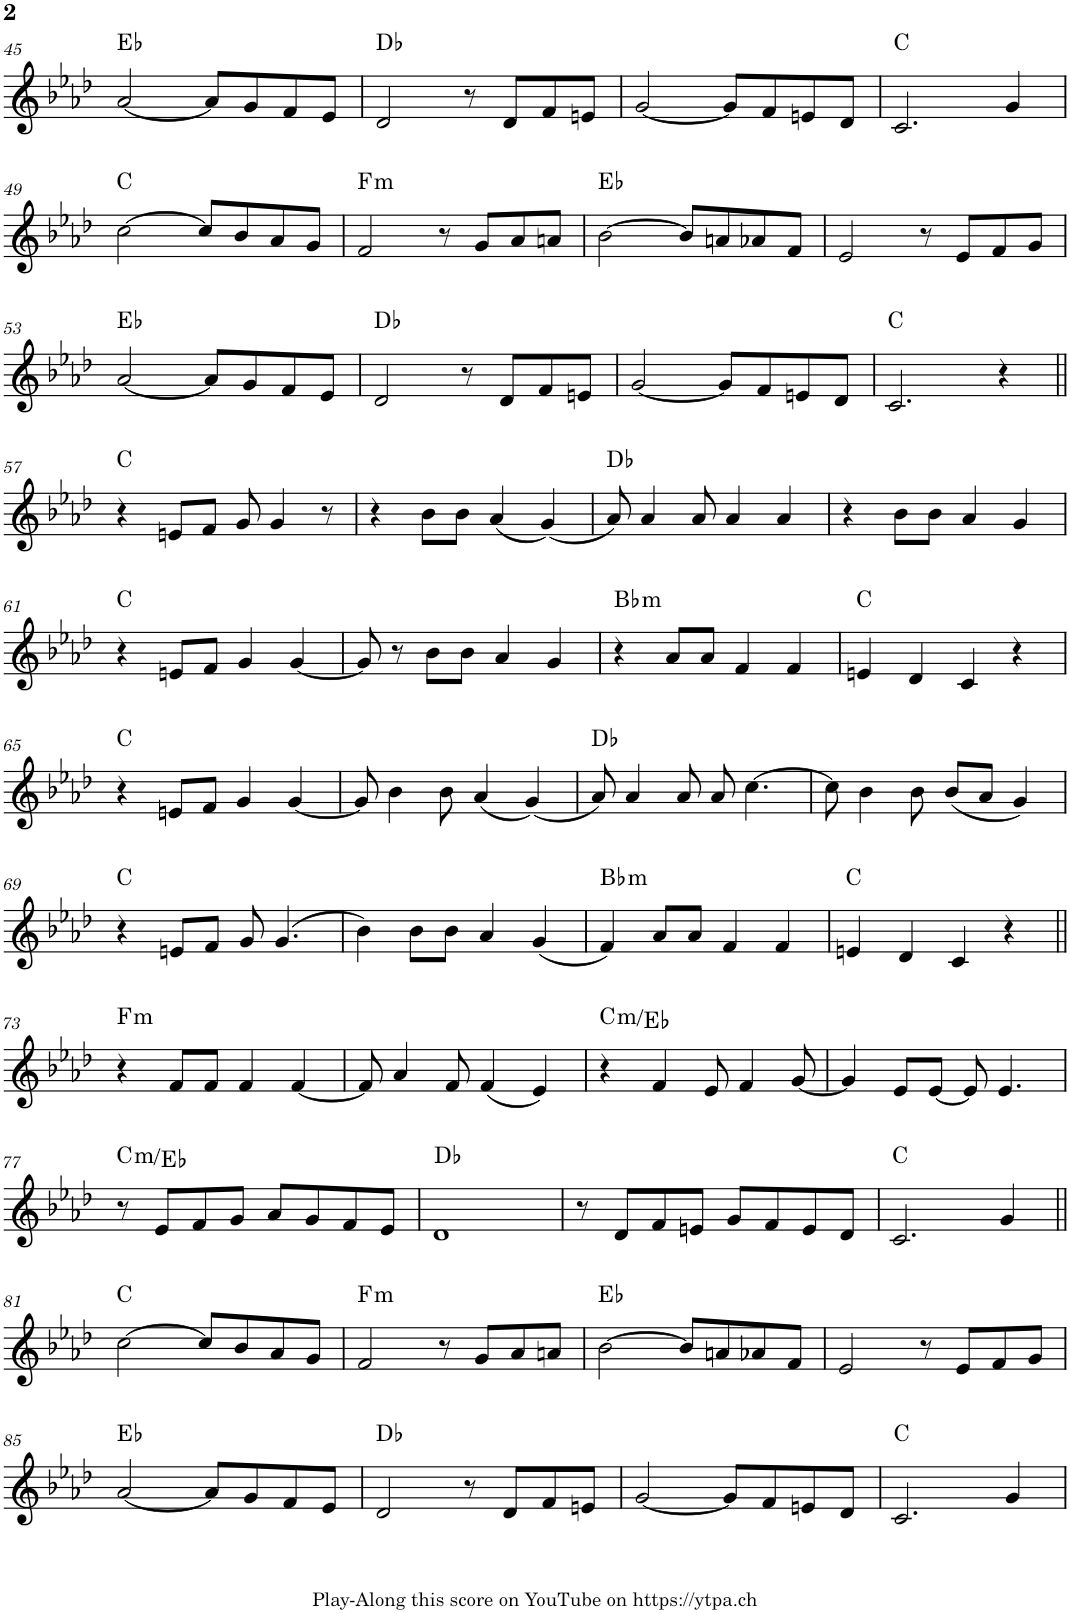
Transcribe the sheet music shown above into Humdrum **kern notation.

**kern	**harte
*part1	*part1
*staff1	*
*I"Piano	*
*I'Pno.	*
!!LO:PB:g=z
*clefG2	*
*k[b-e-a-d-]	*
*M4/4	*
=45	=45
[2a-/	Eb:maj
8a-/L]	.
8g/	.
8f/	.
8e-/J	.
=46	=46
2d-/	Db:maj
8r	.
8d-/L	.
8f/	.
8en/J	.
=47	=47
[2g/	.
8g/L]	.
8f/	.
8en/	.
8d-/J	.
=48	=48
2.c/	C:maj
4g/	.
!!LO:LB:g=z
=49	=49
[2cc\	C:maj
8cc/L]	.
8b-/	.
8a-/	.
8g/J	.
=50	=50
!	!LO:H:kt=m
2f/	F:min
8r	.
8g/L	.
8a-/	.
8an/J	.
=51	=51
[2b-\	Eb:maj
8b-/L]	.
8an/	.
8a-X/	.
8f/J	.
=52	=52
2e-/	.
8r	.
8e-/L	.
8f/	.
8g/J	.
!!LO:LB:g=z
=53	=53
[2a-/	Eb:maj
8a-/L]	.
8g/	.
8f/	.
8e-/J	.
=54	=54
2d-/	Db:maj
8r	.
8d-/L	.
8f/	.
8en/J	.
=55	=55
[2g/	.
8g/L]	.
8f/	.
8en/	.
8d-/J	.
=56	=56
2.c/	C:maj
4r	.
!!LO:LB:g=z
=57||	=57||
4r	C:maj
8en/L	.
8f/J	.
8g/	.
4g/	.
8r	.
=58	=58
4r	.
8b-\L	.
8b-\J	.
(4a-/	.
(4g/)	.
=59	=59
8a-/)	Db:maj
4a-/	.
8a-/	.
4a-/	.
4a-/	.
=60	=60
4r	.
8b-\L	.
8b-\J	.
4a-/	.
4g/	.
!!LO:LB:g=z
=61	=61
4r	C:maj
8en/L	.
8f/J	.
4g/	.
[4g/	.
=62	=62
8g/]	.
8r	.
8b-\L	.
8b-\J	.
4a-/	.
4g/	.
=63	=63
!	!LO:H:kt=m
4r	Bb:min
8a-/L	.
8a-/J	.
4f/	.
4f/	.
=64	=64
4en/	C:maj
4d-/	.
4c/	.
4r	.
!!LO:LB:g=z
=65	=65
4r	C:maj
8en/L	.
8f/J	.
4g/	.
[4g/	.
=66	=66
8g/]	.
4b-\	.
8b-\	.
(4a-/	.
(4g/)	.
=67	=67
8a-/)	Db:maj
4a-/	.
8a-/	.
8a-/	.
[4.cc\	.
=68	=68
8cc\]	.
4b-\	.
8b-\	.
(8b-/L	.
8a-/J	.
4g/)	.
!!LO:LB:g=z
=69	=69
4r	C:maj
8en/L	.
8f/J	.
8g/	.
(4.g/	.
=70	=70
4b-\)	.
8b-\L	.
8b-\J	.
4a-/	.
(4g/	.
=71	=71
!	!LO:H:kt=m
4f/)	Bb:min
8a-/L	.
8a-/J	.
4f/	.
4f/	.
=72	=72
4en/	C:maj
4d-/	.
4c/	.
4r	.
!!LO:LB:g=z
=73||	=73||
!	!LO:H:kt=m
4r	F:min
8f/L	.
8f/J	.
4f/	.
[4f/	.
=74	=74
8f/]	.
4a-/	.
8f/	.
(4f/	.
4e-/)	.
=75	=75
!	!LO:H:kt=m
4r	C:min/b3
4f/	.
8e-/	.
4f/	.
[8g/	.
=76	=76
4g/]	.
8e-/L	.
[8e-/J	.
8e-/]	.
4.e-/	.
!!LO:LB:g=z
=77	=77
!	!LO:H:kt=m
8r	C:min/b3
8e-/L	.
8f/	.
8g/J	.
8a-/L	.
8g/	.
8f/	.
8e-/J	.
=78	=78
1d-	Db:maj
=79	=79
8r	.
8d-/L	.
8f/	.
8en/J	.
8g/L	.
8f/	.
8e/	.
8d-/J	.
=80	=80
2.c/	C:maj
4g/	.
!!LO:LB:g=z
=81||	=81||
[2cc\	C:maj
8cc/L]	.
8b-/	.
8a-/	.
8g/J	.
=82	=82
!	!LO:H:kt=m
2f/	F:min
8r	.
8g/L	.
8a-/	.
8an/J	.
=83	=83
[2b-\	Eb:maj
8b-/L]	.
8an/	.
8a-X/	.
8f/J	.
=84	=84
2e-/	.
8r	.
8e-/L	.
8f/	.
8g/J	.
!!LO:LB:g=z
=85	=85
[2a-/	Eb:maj
8a-/L]	.
8g/	.
8f/	.
8e-/J	.
=86	=86
2d-/	Db:maj
8r	.
8d-/L	.
8f/	.
8en/J	.
=87	=87
[2g/	.
8g/L]	.
8f/	.
8en/	.
8d-/J	.
=88	=88
2.c/	C:maj
4g/	.
=	=
*-	*-
